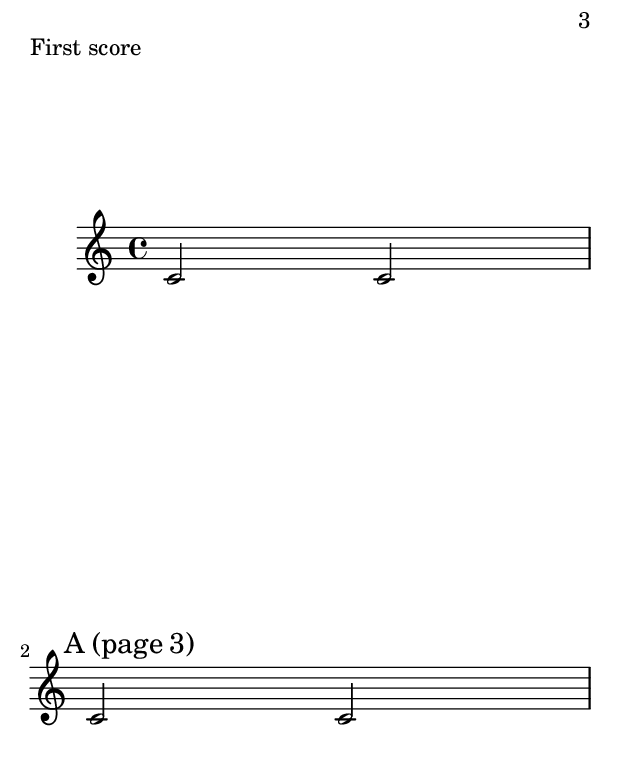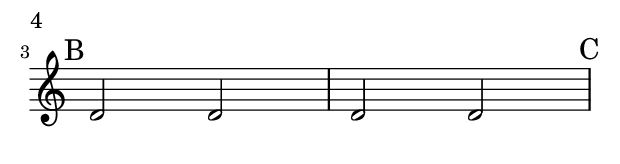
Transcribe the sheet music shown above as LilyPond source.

%% Do not edit this file; it is auto-generated from LSR http://lsr.dsi.unimi.it
%% This file is in the public domain.
\version "2.12.3"

\header {
  lsrtags = "spacing"

  texidoc = "
Page labels may be placed inside music or at top-level, and referred to
in markups.

"
  doctitle = "Page label"
} % begin verbatim

#(set-default-paper-size "a6")

#(define-markup-command (toc-line layout props label text)
  (symbol? markup?)
  (interpret-markup layout props
   (markup #:fill-line (text #:page-ref label "8" "?"))))

\book {
  \markup \huge \fill-line { \null Title Page \null }

  \pageBreak

  \label #'toc
  \markup \column {
    \large \fill-line { \null Table of contents \null }
    \toc-line #'toc "Table of contents"
    \toc-line #'firstScore "First Score"
    \toc-line #'markA "Mark A"
    \toc-line #'markB "Mark B"
    \toc-line #'markC "Mark C"
    \toc-line #'unknown "Unknown label"
  }

  \pageBreak

  \label #'firstScore
  \score {
    \new Staff \relative c' {
      c2 c
      \mark \markup {
        A (page \concat { \page-ref #'markA "0" "?" ) }
      } \label #'markA
      c2 c
      \pageBreak
      \mark "B" \label #'markB
      d2 d
      d2 d
      \once \override Score.RehearsalMark #'break-visibility =
        #begin-of-line-invisible
      \mark "C" \label #'markC
    }
    \header { piece = "First score" }
  }
}
